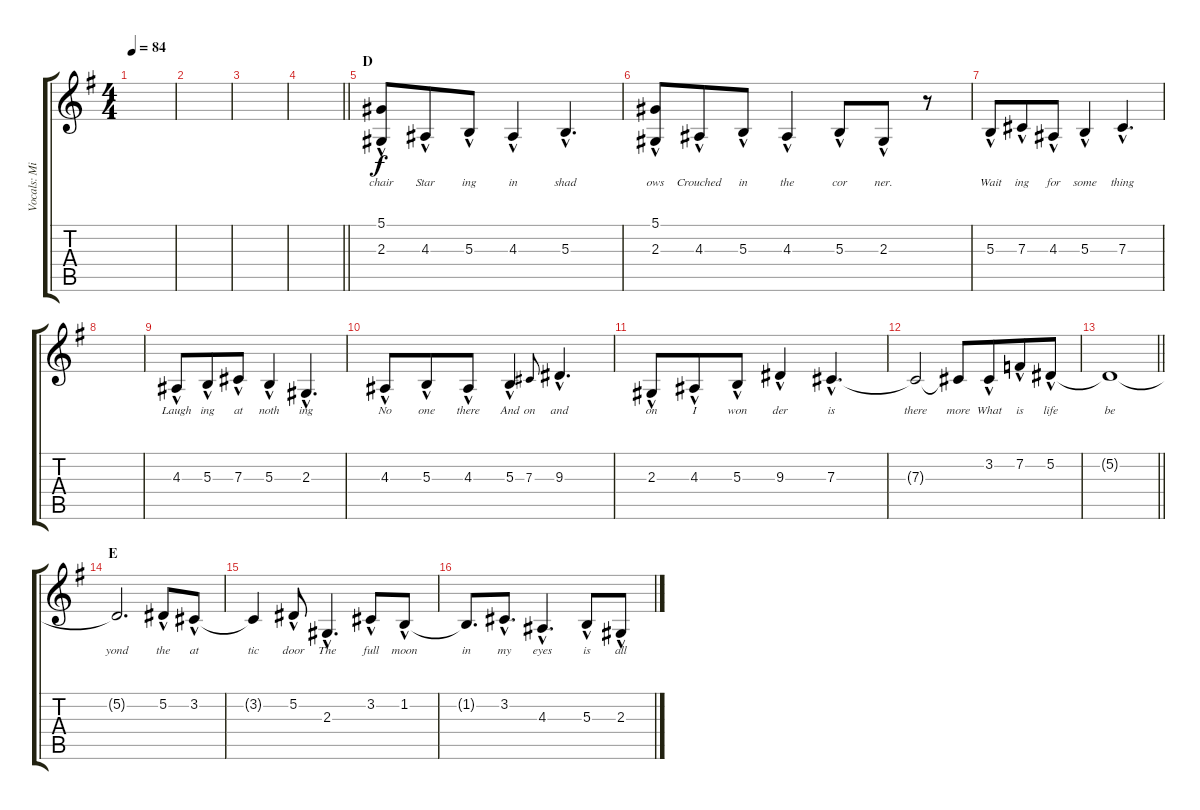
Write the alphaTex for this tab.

\track ("Vocals: Midnight" "Vocals: Mi") {instrument lead2sawtooth}
\staff {score tabs}
\tuning (Eb4 Bb3 Gb3 Db3 Ab2 Eb2) {hide}
\ts (4 4)
\tempo 84
\clef g2
\ks g
|
|
|
\barLineRight lightlight
|
\section ("" "D")
(5.1{hac} 2.3{hac}).8{lyrics (0 "chair") lyrics (1 "") lyrics (2 "") lyrics (3 "") lyrics (4 "")} 4.3{hac}.8{lyrics (0 "Star") lyrics (1 "") lyrics (2 "") lyrics (3 "") lyrics (4 "") beam merge} 5.3{hac}.8{lyrics (0 "ing") lyrics (1 "") lyrics (2 "") lyrics (3 "") lyrics (4 "")} 4.3{hac}.4{lyrics (0 "in") lyrics (1 "") lyrics (2 "") lyrics (3 "") lyrics (4 "")} 5.3{hac}.4{d lyrics (0 "shad") lyrics (1 "") lyrics (2 "") lyrics (3 "") lyrics (4 "")} |
(5.1{hac} 2.3{hac}).8{lyrics (0 "ows") lyrics (1 "") lyrics (2 "") lyrics (3 "") lyrics (4 "")} 4.3{hac}.8{lyrics (0 "Crouched") lyrics (1 "") lyrics (2 "") lyrics (3 "") lyrics (4 "") beam merge} 5.3{hac}.8{lyrics (0 "in") lyrics (1 "") lyrics (2 "") lyrics (3 "") lyrics (4 "") beam merge} 4.3{hac}.4{lyrics (0 "the") lyrics (1 "") lyrics (2 "") lyrics (3 "") lyrics (4 "")} 5.3{hac}.8{lyrics (0 "cor") lyrics (1 "") lyrics (2 "") lyrics (3 "") lyrics (4 "") beam merge} 2.3{hac}.8{lyrics (0 "ner.") lyrics (1 "") lyrics (2 "") lyrics (3 "") lyrics (4 "")} r.8 |
5.3{hac}.8{lyrics (0 "Wait") lyrics (1 "") lyrics (2 "") lyrics (3 "") lyrics (4 "")} 7.3{hac}.8{lyrics (0 "ing") lyrics (1 "") lyrics (2 "") lyrics (3 "") lyrics (4 "") beam merge} 4.3{hac}.8{lyrics (0 "for") lyrics (1 "") lyrics (2 "") lyrics (3 "") lyrics (4 "")} 5.3{hac}.4{lyrics (0 "some") lyrics (1 "") lyrics (2 "") lyrics (3 "") lyrics (4 "")} 7.3{hac}.4{d lyrics (0 "thing") lyrics (1 "") lyrics (2 "") lyrics (3 "") lyrics (4 "")} |
|
4.3{hac}.8{lyrics (0 "Laugh") lyrics (1 "") lyrics (2 "") lyrics (3 "") lyrics (4 "")} 5.3{hac}.8{lyrics (0 "ing") lyrics (1 "") lyrics (2 "") lyrics (3 "") lyrics (4 "") beam merge} 7.3{hac}.8{lyrics (0 "at") lyrics (1 "") lyrics (2 "") lyrics (3 "") lyrics (4 "")} 5.3{hac}.4{lyrics (0 "noth") lyrics (1 "") lyrics (2 "") lyrics (3 "") lyrics (4 "")} 2.3{hac}.4{d lyrics (0 "ing") lyrics (1 "") lyrics (2 "") lyrics (3 "") lyrics (4 "")} |
4.3{hac}.8{lyrics (0 "No") lyrics (1 "") lyrics (2 "") lyrics (3 "") lyrics (4 "")} 5.3{hac}.8{lyrics (0 "one") lyrics (1 "") lyrics (2 "") lyrics (3 "") lyrics (4 "") beam merge} 4.3{hac}.8{lyrics (0 "there") lyrics (1 "") lyrics (2 "") lyrics (3 "") lyrics (4 "")} 5.3{hac}.4{lyrics (0 "And") lyrics (1 "") lyrics (2 "") lyrics (3 "") lyrics (4 "")} 7.3.8{lyrics (0 "on") lyrics (1 "") lyrics (2 "") lyrics (3 "") lyrics (4 "") gr onbeat} 9.3{hac}.4{d lyrics (0 "and") lyrics (1 "") lyrics (2 "") lyrics (3 "") lyrics (4 "")} |
2.3{hac}.8{lyrics (0 "on") lyrics (1 "") lyrics (2 "") lyrics (3 "") lyrics (4 "")} 4.3{hac}.8{lyrics (0 "I") lyrics (1 "") lyrics (2 "") lyrics (3 "") lyrics (4 "") beam merge} 5.3{hac}.8{lyrics (0 "won") lyrics (1 "") lyrics (2 "") lyrics (3 "") lyrics (4 "")} 9.3{hac}.4{lyrics (0 "der") lyrics (1 "") lyrics (2 "") lyrics (3 "") lyrics (4 "")} 7.3{hac}.4{d lyrics (0 "is") lyrics (1 "") lyrics (2 "") lyrics (3 "") lyrics (4 "")} |
7.3{t}.2{lyrics (0 "there") lyrics (1 "") lyrics (2 "") lyrics (3 "") lyrics (4 "")} 7.3{t}.8{lyrics (0 "more") lyrics (1 "") lyrics (2 "") lyrics (3 "") lyrics (4 "")} 3.2{hac}.8{lyrics (0 "What") lyrics (1 "") lyrics (2 "") lyrics (3 "") lyrics (4 "") beam merge} 7.2{hac}.8{lyrics (0 "is") lyrics (1 "") lyrics (2 "") lyrics (3 "") lyrics (4 "")} 5.2{hac}.8{lyrics (0 "life") lyrics (1 "") lyrics (2 "") lyrics (3 "") lyrics (4 "")} |
\barLineRight lightlight
5.2{t}.1{lyrics (0 "be") lyrics (1 "") lyrics (2 "") lyrics (3 "") lyrics (4 "")} |
\section ("" "E")
5.2{t}.2{d lyrics (0 "yond") lyrics (1 "") lyrics (2 "") lyrics (3 "") lyrics (4 "")} 5.2{hac}.8{lyrics (0 "the") lyrics (1 "") lyrics (2 "") lyrics (3 "") lyrics (4 "")} 3.2{hac}.8{lyrics (0 "at") lyrics (1 "") lyrics (2 "") lyrics (3 "") lyrics (4 "")} |
3.2{t}.4{lyrics (0 "tic") lyrics (1 "") lyrics (2 "") lyrics (3 "") lyrics (4 "")} 5.2{hac}.8{lyrics (0 "door") lyrics (1 "") lyrics (2 "") lyrics (3 "") lyrics (4 "")} 2.3{hac}.4{d lyrics (0 "The") lyrics (1 "") lyrics (2 "") lyrics (3 "") lyrics (4 "")} 3.2{hac}.8{lyrics (0 "full") lyrics (1 "") lyrics (2 "") lyrics (3 "") lyrics (4 "")} 1.2{hac}.8{lyrics (0 "moon") lyrics (1 "") lyrics (2 "") lyrics (3 "") lyrics (4 "")} |
1.2{t}.8{d lyrics (0 "in") lyrics (1 "") lyrics (2 "") lyrics (3 "") lyrics (4 "")} 3.2{hac}.8{d lyrics (0 "my") lyrics (1 "") lyrics (2 "") lyrics (3 "") lyrics (4 "")} 4.3{hac}.4{d lyrics (0 "eyes") lyrics (1 "") lyrics (2 "") lyrics (3 "") lyrics (4 "")} 5.3{hac}.8{lyrics (0 "is") lyrics (1 "") lyrics (2 "") lyrics (3 "") lyrics (4 "")} 2.3{hac}.8{lyrics (0 "all") lyrics (1 "") lyrics (2 "") lyrics (3 "") lyrics (4 "")}
